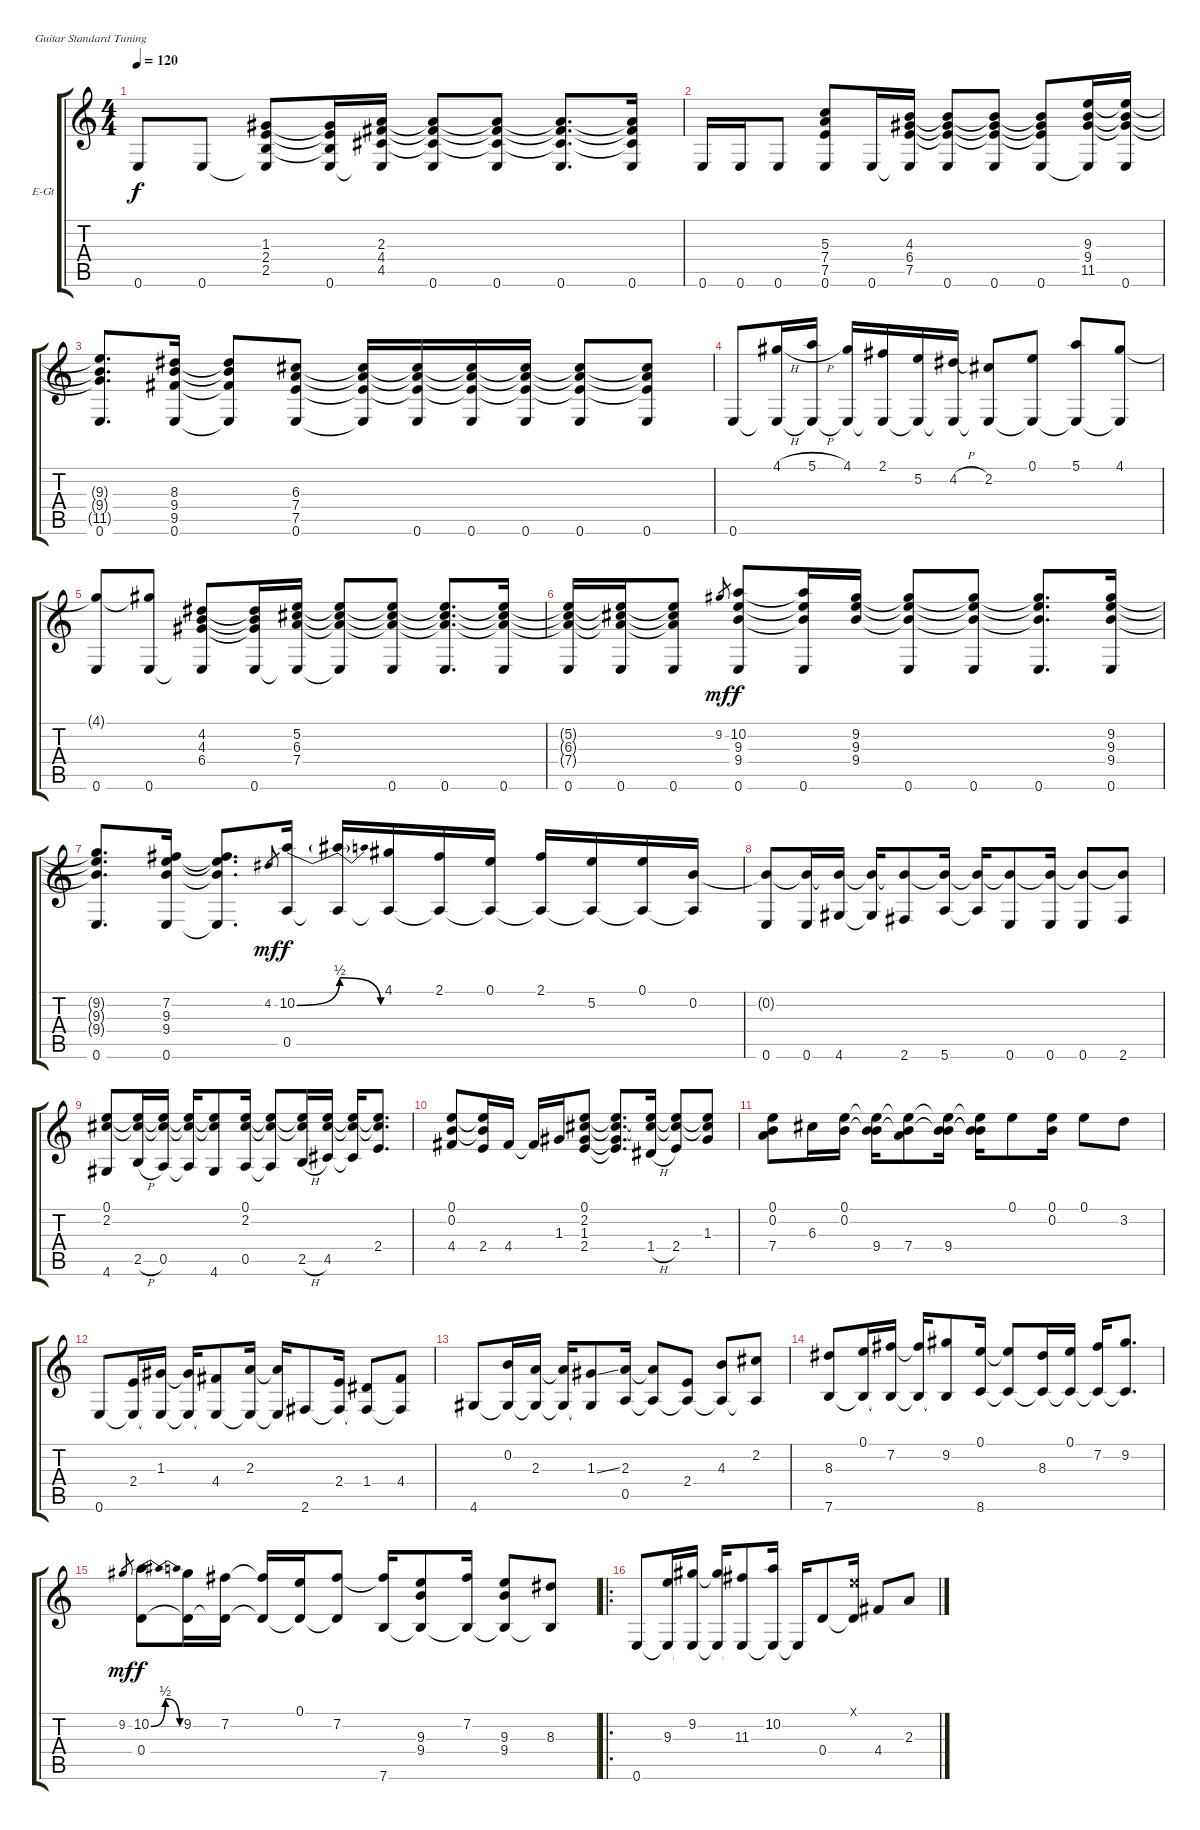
\bracketExtendMode groupsimilarinstruments
\firstSystemTrackNameOrientation horizontal
\otherSystemsTrackNameOrientation horizontal
\track ("" "E-Gt") {instrument electricguitarjazz}
\staff {score tabs}
\tuning (E4 B3 G3 D3 A2 E2)
\ts (4 4)
\tempo 120
\clef g2
\ks c
0.6.8{dy f instrument electricguitarjazz} 0.6.8 (1.3 2.4 2.5 0.6{t}).8 (1.3{t} 2.4{t} 2.5{t} 0.6).16 (2.3 4.4 4.5 0.6{t}).16 (0.6 2.3{t} 4.4{t} 4.5{t}).8 (0.6 2.3{t} 4.4{t} 4.5{t}).8 (0.6 2.3{t} 4.4{t} 4.5{t}).8{d} (2.3{t} 4.4{t} 4.5{t} 0.6).16 |
0.6.16 0.6.16 0.6.8 (5.3 7.4 7.5 0.6).8 0.6.16 (4.3 6.4 7.5 0.6{t}).16 (0.6 4.3{t} 6.4{t} 7.5{t}).8 (0.6 4.3{t} 6.4{t} 7.5{t}).8 (4.3{t} 6.4{t} 7.5{t} 0.6).8 (9.3 9.4 11.5 0.6{t}).16 (0.6 9.3{t} 9.4{t} 11.5{t}).16 |
(9.3{t} 9.4{t} 11.5{t} 0.6).8{d} (8.3 9.4 9.5 0.6).16 (8.3{t} 9.4{t} 9.5{t} 0.6{t}).8 (6.3 7.4 7.5 0.6).8 (0.6{t} 6.3{t} 7.4{t} 7.5{t}).16 (0.6 6.3{t} 7.4{t} 7.5{t}).16 (0.6 6.3{t} 7.4{t} 7.5{t}).16 (0.6 6.3{t} 7.4{t} 7.5{t}).16 (0.6 6.3{t} 7.4{t} 7.5{t}).8 (6.3{t} 7.4{t} 7.5{t} 0.6).8 |
0.6.8 (4.1{h} 0.6{t}).16 (5.1{h} 0.6{t}).16 (4.1 0.6{t}).16 (2.1 0.6{t}).16 (5.2 0.6{t}).16 (4.2{h} 0.6{t}).16 (2.2 0.6{t}).8 (0.1 0.6{t}).8 (5.1 0.6{t}).8 (4.1 0.6{t}).8 |
(0.6 4.1{t}).8 (4.1{t} 0.6).8 (4.2 4.3 6.4 0.6{t}).8 (4.2{t} 4.3{t} 6.4{t} 0.6).16 (5.2 6.3 7.4 0.6{t}).16 (0.6{t} 5.2{t} 6.3{t} 7.4{t}).8 (0.6 5.2{t} 6.3{t} 7.4{t}).8 (0.6 5.2{t} 6.3{t} 7.4{t}).8{d} (0.6 5.2{t} 6.3{t} 7.4{t}).16 |
(0.6 5.2{t} 6.3{t} 7.4{t}).16 (0.6 5.2{t} 6.3{t} 7.4{t}).16 (5.2{t} 6.3{t} 7.4{t} 0.6).8 9.2.8{gr dy mf} (10.2 9.3 9.4 0.6).8{dy f} (10.2{t} 9.3{t} 9.4{t} 0.6).16 (9.2 9.3 9.4).16 (0.6 9.2{t} 9.3{t} 9.4{t}).8 (0.6 9.2{t} 9.3{t} 9.4{t}).8 (9.2{t} 9.3{t} 9.4{t} 0.6).8{d} (9.2 9.3 9.4 0.6).16 |
(9.2{t} 9.3{t} 9.4{t} 0.6).8{d} (7.2 9.3 9.4 0.6).16 (7.2{t} 9.3{t} 9.4{t} 0.6{t}).8{d} 4.2.8{gr dy mf} (10.2{be (bend 0 0 60 2)} 0.5).16{dy f} (10.2{be (release 0 2 60 0) t} 0.5{t}).16 (4.1 0.5{t}).16 (2.1 0.5{t}).16 (0.1 0.5{t}).16 (2.1 0.5{t}).16 (5.2 0.5{t}).16 (0.1 0.5{t}).16 (0.2 0.5{t}).16 |
(0.6 0.2{t}).8 (0.6 0.2{t}).16 (4.6 0.2{t}).16 (4.6{t} 0.2{t}).16 (2.6 0.2{t}).8 (5.6 0.2{t}).16 (5.6{t} 0.2{t}).16 (0.6 0.2{t}).8 (0.6 0.2{t}).16 (0.6 0.2{t}).8 (0.2{t} 2.6).8 |
(0.1 2.2 4.6).8 (2.5{h} 0.1{t} 2.2{t}).16 (0.5 0.1{t} 2.2{t}).16 (0.5{t} 0.1{t} 2.2{t}).16 (0.1{t} 2.2{t} 4.6).8 (0.1 2.2 0.5).16 (0.5{t} 0.1{t} 2.2{t}).8 (2.5{h} 0.1{t} 2.2{t}).16 (4.5 0.1{t} 2.2{t}).16 (4.5{t} 0.1{t} 2.2{t}).16 (0.1{t} 2.2{t} 2.4).8{d} |
(0.1 0.2 4.4).8 (0.1{t} 0.2{t} 2.4).16 4.4.16 4.4{t}.16 1.3.16 (0.1 2.2 1.3 2.4).8 (1.3{t} 2.4{t} 0.1{t} 2.2{t}).8{d} (1.4{h} 0.1{t} 2.2{t}).16 (2.4 0.1{t} 2.2{t}).8 (0.1{t} 2.2{t} 1.3).8 |
(0.1 0.2 7.4).8 6.3.16 (0.1 0.2).16 (0.1{t} 0.2{t} 9.4).16 (7.4 0.1{t} 0.2{t}).8 (9.4 0.1{t} 0.2{t}).16 (0.1{t} 0.2{t} 9.4{t}).16 0.1.8 (0.1 0.2).16 0.1.8 3.2.8 |
0.6.8 (2.4 0.6{t}).16 (1.3 0.6{t}).16 (1.3{t} 0.6{t}).16 (4.4 0.6{t}).8 (2.3 0.6{t}).16 (2.3{t} 0.6{t}).16 2.6.8 (2.4 2.6{t}).16 (1.4 2.6{t}).8 (4.4 2.6{t}).8 |
4.6.8 (0.2 4.6{t}).16 (2.3 4.6{t}).16 (2.3{t} 4.6{t}).16 (1.3{ss} 4.6{t}).8 (2.3 0.5).16 (2.3{t} 0.5{t}).8 (2.4 0.5{t}).8 (4.3 0.5{t}).8 (2.2 0.5{t}).8 |
(8.3 7.6).8 (0.1 7.6{t}).16 (7.2 7.6{t}).16 (7.2{t} 7.6{t}).16 (9.2 7.6{t}).8 (0.1 8.6).16 (0.1{t} 8.6{t}).8 (8.3 8.6{t}).16 (0.1 8.6{t}).16 (7.2 8.6{t}).16 (9.2 8.6{t}).8{d} |
9.2.8{gr dy mf} (10.2{be (bendrelease 0 0 30 2 30 2 60 0)} 0.4).8{dy f} (9.2 0.4{t}).16 (7.2 0.4{t}).16 (7.2{t} 0.4{t}).16 (0.1 0.4{t}).16 (7.2 0.4{t}).8 (7.2{t} 7.6).16 (9.3 9.4 7.6{t}).8 (7.2 7.6{t}).16 (9.3 9.4 7.6{t}).8 (8.3 7.6{t}).8 |
\ro
0.6.8 (9.3 0.6{t}).16 (9.2 0.6{t}).16 (9.2{t} 0.6{t}).16 (11.3 0.6{t}).8 (10.2 0.6{t}).16 0.6{t}.16 0.4.8 (0.1{x} 0.4{t}).16 4.4.8 2.3.8
